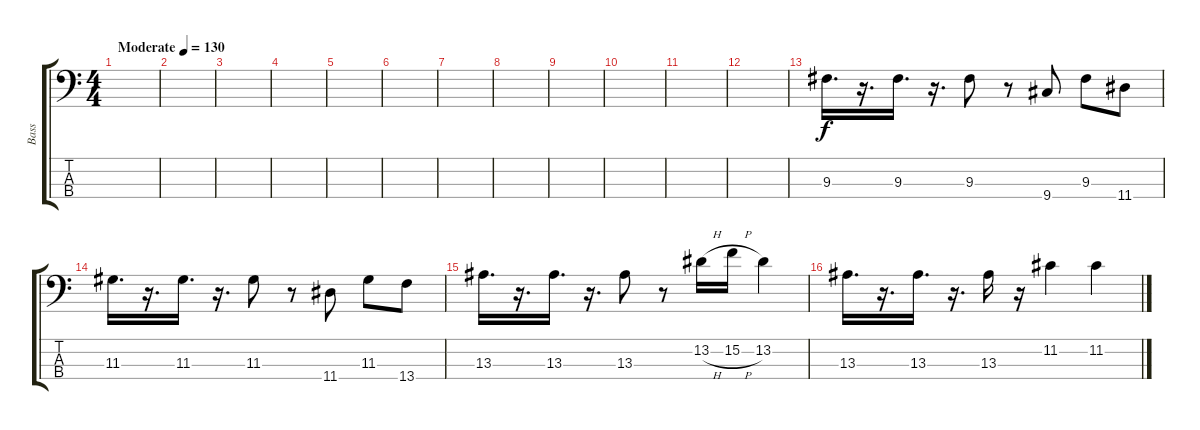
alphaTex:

\track ("Bass" "Bass") {instrument electricbassfinger}
\staff {score tabs}
\tuning (G2 D2 A1 E1) {hide}
\ts (4 4)
\tempo (130 "Moderate")
\clef f4
\ks c
|
|
|
|
|
|
|
|
|
|
|
|
9.3.16{d} r.16{d} 9.3.16{d} r.16{d} 9.3.8 r.8 9.4.8 9.3.8 11.4.8 |
11.3.16{d} r.16{d} 11.3.16{d} r.16{d} 11.3.8 r.8 11.4.8 11.3.8 13.4.8 |
13.3.16{d} r.16{d} 13.3.16{d} r.16{d} 13.3.8 r.8 13.2{h}.16 15.2{h}.16 13.2.4 |
13.3.16{d} r.16{d} 13.3.16{d} r.16{d} 13.3.16 r.16 11.2.4 11.2.4
